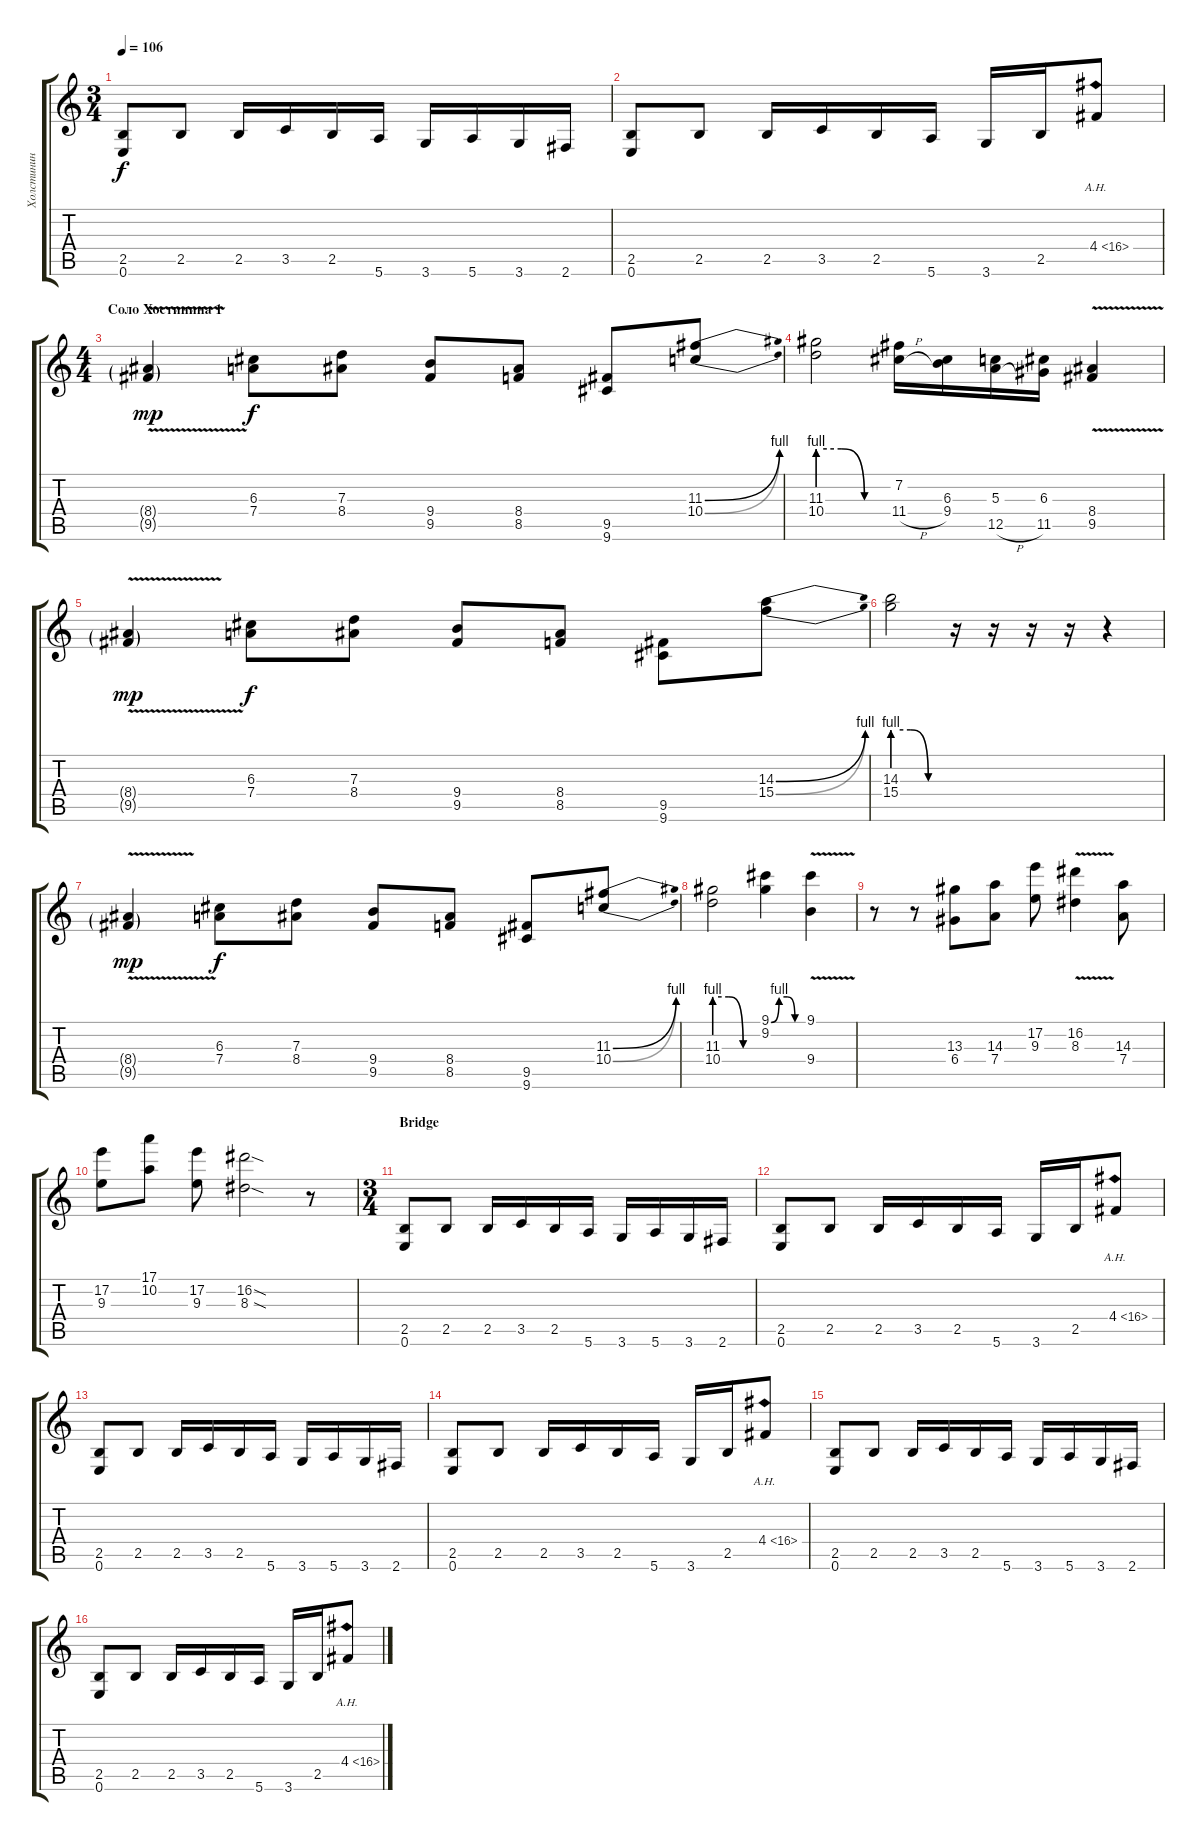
\track ("Холстинин" "Холстинин") {instrument distortionguitar}
\staff {score tabs}
\tuning (E4 B3 G3 D3 A2 E2) {hide}
\ts (3 4)
\tempo 106
\clef g2
\ks c
(2.5 0.6).8{dy f} 2.5.8 2.5.16 3.5.16 2.5.16 5.6.16 3.6.16 5.6.16 3.6.16 2.6.16 |
(2.5 0.6).8 2.5.8 2.5.16 3.5.16 2.5.16 5.6.16 3.6.16 2.5.16 4.4{ah 12}.8 |
\ts (4 4)
\section ("" "Соло Хостинина 1")
(8.4{g} 9.5{v g}).4{dy mp} (6.3 7.4).8{dy f} (7.3 8.4).8 (9.4 9.5).8 (8.4 8.5).8 (9.5 9.6).8 (11.3{be (bend 0 0 60 4)} 10.4{be (bend 0 0 60 4)}).8 |
(11.3{be (custom 0 4 20 4 40 0 60 0)} 10.4{be (custom 0 4 20 4 40 0 60 0)}).2 (7.2 11.4{h}).16 (6.3 9.4).16 (5.3 12.5{h}).16 (6.3 11.5).16 (8.4{v} 9.5{v}).4 |
(8.4{g} 9.5{v g}).4{dy mp} (6.3 7.4).8{dy f} (7.3 8.4).8 (9.4 9.5).8 (8.4 8.5).8 (9.5 9.6).8 (14.3{be (bend 0 0 60 4)} 15.4{be (bend 0 0 60 4)}).8 |
(14.3{be (custom 0 4 20 4 40 0 60 0)} 15.4{be (custom 0 4 20 4 40 0 60 0)}).2 r.16 r.16 r.16 r.16 r.4 |
(8.4{g} 9.5{v g}).4{dy mp} (6.3 7.4).8{dy f} (7.3 8.4).8 (9.4 9.5).8 (8.4 8.5).8 (9.5 9.6).8 (11.3{be (bend 0 0 60 4)} 10.4{be (bend 0 0 60 4)}).8 |
(11.3{be (custom 0 4 20 4 40 0 60 0)} 10.4{be (custom 0 4 20 4 40 0 60 0)}).2 (9.1{be (custom 0 0 15 4 30 4 45 0 60 0)} 9.2).4 (9.1{v} 9.4).4 |
r.8 r.8 (13.3 6.4).8 (14.3 7.4).8 (17.2 9.3).8 (16.2{v} 8.3{v}).4 (14.3 7.4).8 |
(17.2 9.3).8 (17.1 10.2).8 (17.2 9.3).8 (16.2{sod} 8.3{sod}).2 r.8 |
\ts (3 4)
\section ("" "Bridge")
(2.5 0.6).8 2.5.8 2.5.16 3.5.16 2.5.16 5.6.16 3.6.16 5.6.16 3.6.16 2.6.16 |
(2.5 0.6).8 2.5.8 2.5.16 3.5.16 2.5.16 5.6.16 3.6.16 2.5.16 4.4{ah 12}.8 |
(2.5 0.6).8 2.5.8 2.5.16 3.5.16 2.5.16 5.6.16 3.6.16 5.6.16 3.6.16 2.6.16 |
(2.5 0.6).8 2.5.8 2.5.16 3.5.16 2.5.16 5.6.16 3.6.16 2.5.16 4.4{ah 12}.8 |
(2.5 0.6).8 2.5.8 2.5.16 3.5.16 2.5.16 5.6.16 3.6.16 5.6.16 3.6.16 2.6.16 |
(2.5 0.6).8 2.5.8 2.5.16 3.5.16 2.5.16 5.6.16 3.6.16 2.5.16 4.4{ah 12}.8
